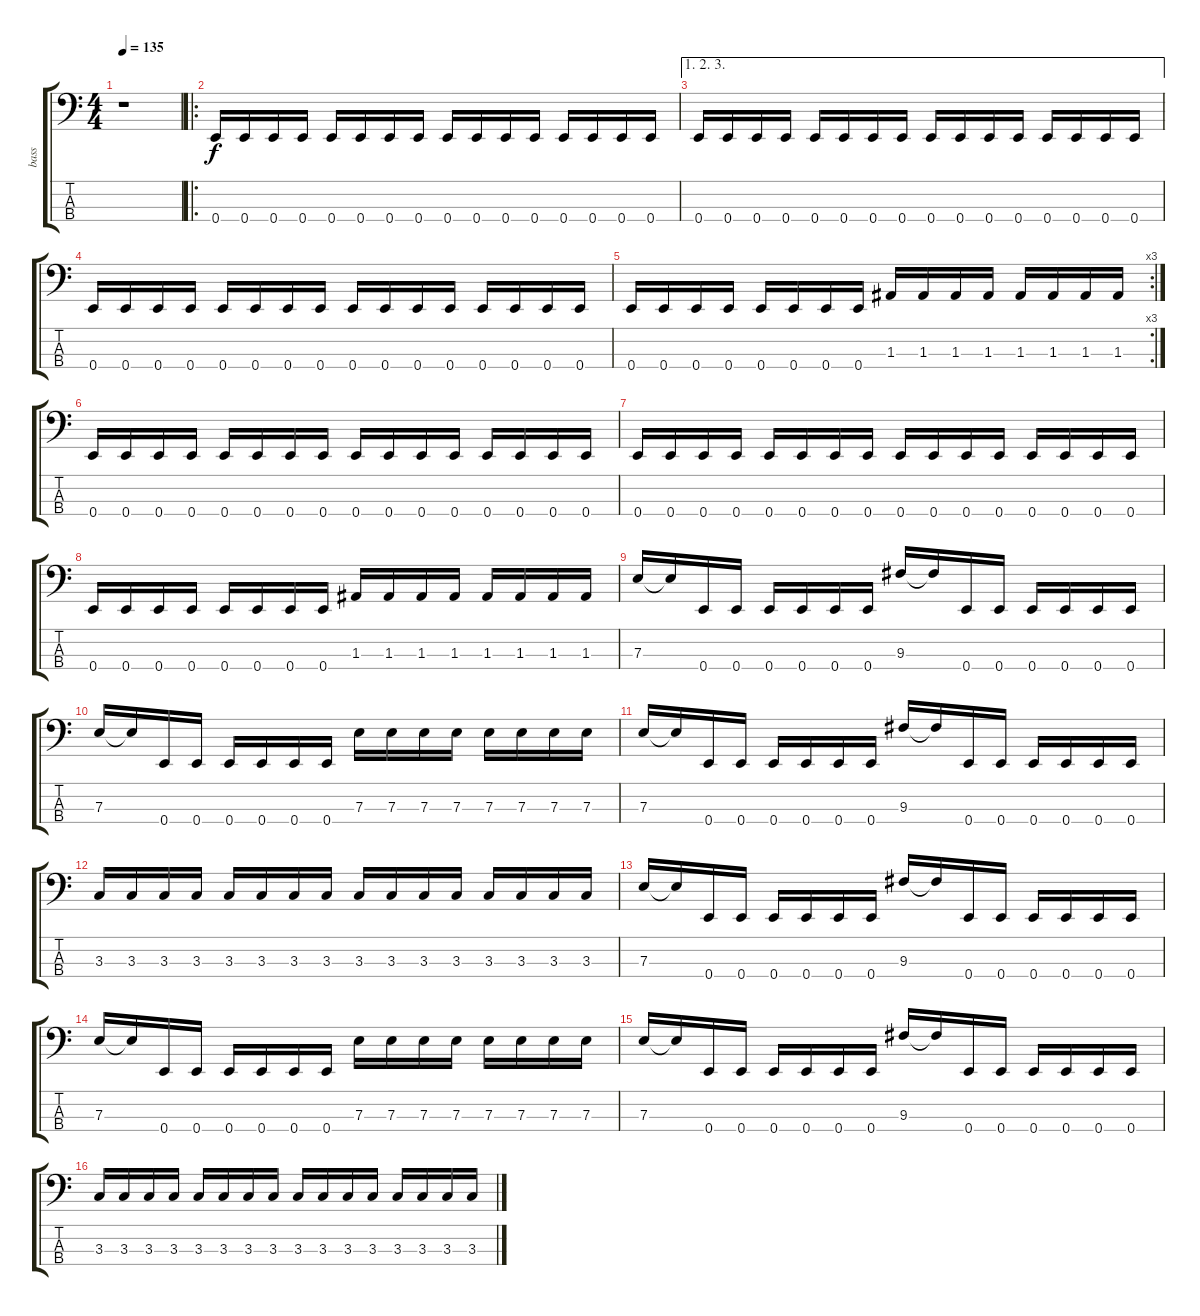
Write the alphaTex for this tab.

\track ("bass" "bass") {instrument electricbasspick}
\staff {score tabs}
\tuning (G2 D2 A1 E1) {hide}
\ts (4 4)
\tempo 135
\clef f4
\ks c
r.1{dy f} |
\ro
0.4.16 0.4.16 0.4.16 0.4.16 0.4.16 0.4.16 0.4.16 0.4.16 0.4.16 0.4.16 0.4.16 0.4.16 0.4.16 0.4.16 0.4.16 0.4.16 |
\ae (1 2 3)
0.4.16 0.4.16 0.4.16 0.4.16 0.4.16 0.4.16 0.4.16 0.4.16 0.4.16 0.4.16 0.4.16 0.4.16 0.4.16 0.4.16 0.4.16 0.4.16 |
0.4.16 0.4.16 0.4.16 0.4.16 0.4.16 0.4.16 0.4.16 0.4.16 0.4.16 0.4.16 0.4.16 0.4.16 0.4.16 0.4.16 0.4.16 0.4.16 |
\rc 3
0.4.16 0.4.16 0.4.16 0.4.16 0.4.16 0.4.16 0.4.16 0.4.16 1.3.16 1.3.16 1.3.16 1.3.16 1.3.16 1.3.16 1.3.16 1.3.16 |
0.4.16 0.4.16 0.4.16 0.4.16 0.4.16 0.4.16 0.4.16 0.4.16 0.4.16 0.4.16 0.4.16 0.4.16 0.4.16 0.4.16 0.4.16 0.4.16 |
0.4.16 0.4.16 0.4.16 0.4.16 0.4.16 0.4.16 0.4.16 0.4.16 0.4.16 0.4.16 0.4.16 0.4.16 0.4.16 0.4.16 0.4.16 0.4.16 |
0.4.16 0.4.16 0.4.16 0.4.16 0.4.16 0.4.16 0.4.16 0.4.16 1.3.16 1.3.16 1.3.16 1.3.16 1.3.16 1.3.16 1.3.16 1.3.16 |
7.3.16 7.3{t}.16 0.4.16 0.4.16 0.4.16 0.4.16 0.4.16 0.4.16 9.3.16 9.3{t}.16 0.4.16 0.4.16 0.4.16 0.4.16 0.4.16 0.4.16 |
7.3.16 7.3{t}.16 0.4.16 0.4.16 0.4.16 0.4.16 0.4.16 0.4.16 7.3.16 7.3.16 7.3.16 7.3.16 7.3.16 7.3.16 7.3.16 7.3.16 |
7.3.16 7.3{t}.16 0.4.16 0.4.16 0.4.16 0.4.16 0.4.16 0.4.16 9.3.16 9.3{t}.16 0.4.16 0.4.16 0.4.16 0.4.16 0.4.16 0.4.16 |
3.3.16 3.3.16 3.3.16 3.3.16 3.3.16 3.3.16 3.3.16 3.3.16 3.3.16 3.3.16 3.3.16 3.3.16 3.3.16 3.3.16 3.3.16 3.3.16 |
7.3.16 7.3{t}.16 0.4.16 0.4.16 0.4.16 0.4.16 0.4.16 0.4.16 9.3.16 9.3{t}.16 0.4.16 0.4.16 0.4.16 0.4.16 0.4.16 0.4.16 |
7.3.16 7.3{t}.16 0.4.16 0.4.16 0.4.16 0.4.16 0.4.16 0.4.16 7.3.16 7.3.16 7.3.16 7.3.16 7.3.16 7.3.16 7.3.16 7.3.16 |
7.3.16 7.3{t}.16 0.4.16 0.4.16 0.4.16 0.4.16 0.4.16 0.4.16 9.3.16 9.3{t}.16 0.4.16 0.4.16 0.4.16 0.4.16 0.4.16 0.4.16 |
3.3.16 3.3.16 3.3.16 3.3.16 3.3.16 3.3.16 3.3.16 3.3.16 3.3.16 3.3.16 3.3.16 3.3.16 3.3.16 3.3.16 3.3.16 3.3.16
